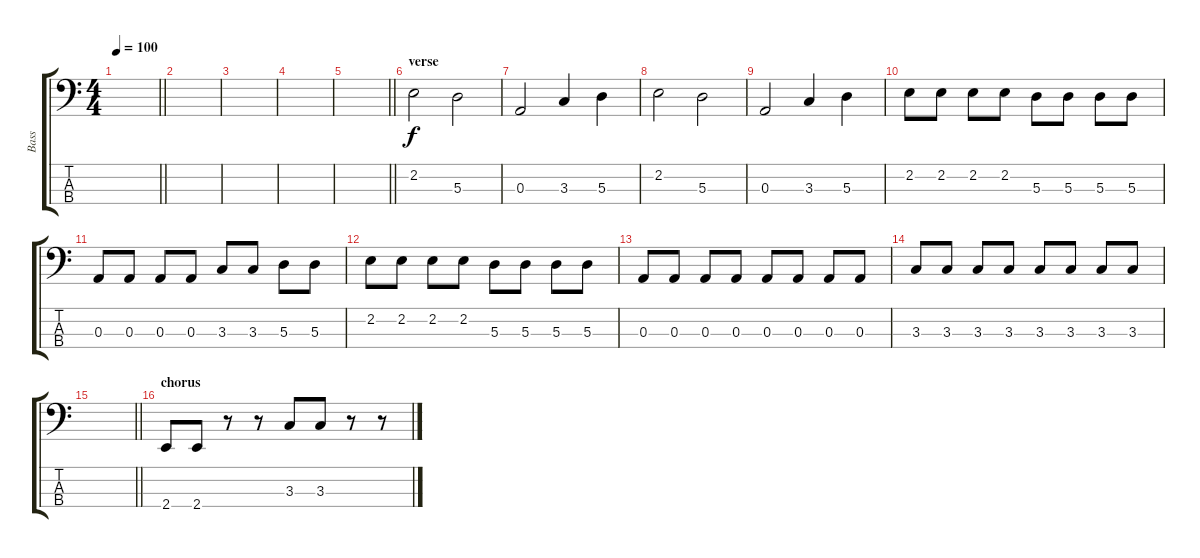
\track ("Bass" "Bass") {instrument electricbassfinger}
\staff {score tabs}
\tuning (G2 D2 A1 D1) {hide}
\ts (4 4)
\tempo 100
\clef f4
\barLineRight lightlight
\ks c
|
|
|
|
\barLineRight lightlight
|
\section ("" "verse")
2.2.2 5.3.2 |
0.3.2 3.3.4 5.3.4 |
2.2.2 5.3.2 |
0.3.2 3.3.4 5.3.4 |
2.2.8 2.2.8 2.2.8 2.2.8 5.3.8 5.3.8 5.3.8 5.3.8 |
0.3.8 0.3.8 0.3.8 0.3.8 3.3.8 3.3.8 5.3.8 5.3.8 |
2.2.8 2.2.8 2.2.8 2.2.8 5.3.8 5.3.8 5.3.8 5.3.8 |
0.3.8 0.3.8 0.3.8 0.3.8 0.3.8 0.3.8 0.3.8 0.3.8 |
3.3.8 3.3.8 3.3.8 3.3.8 3.3.8 3.3.8 3.3.8 3.3.8 |
\barLineRight lightlight
|
\section ("" "chorus")
2.4.8 2.4.8 r.8 r.8 3.3.8 3.3.8 r.8 r.8
